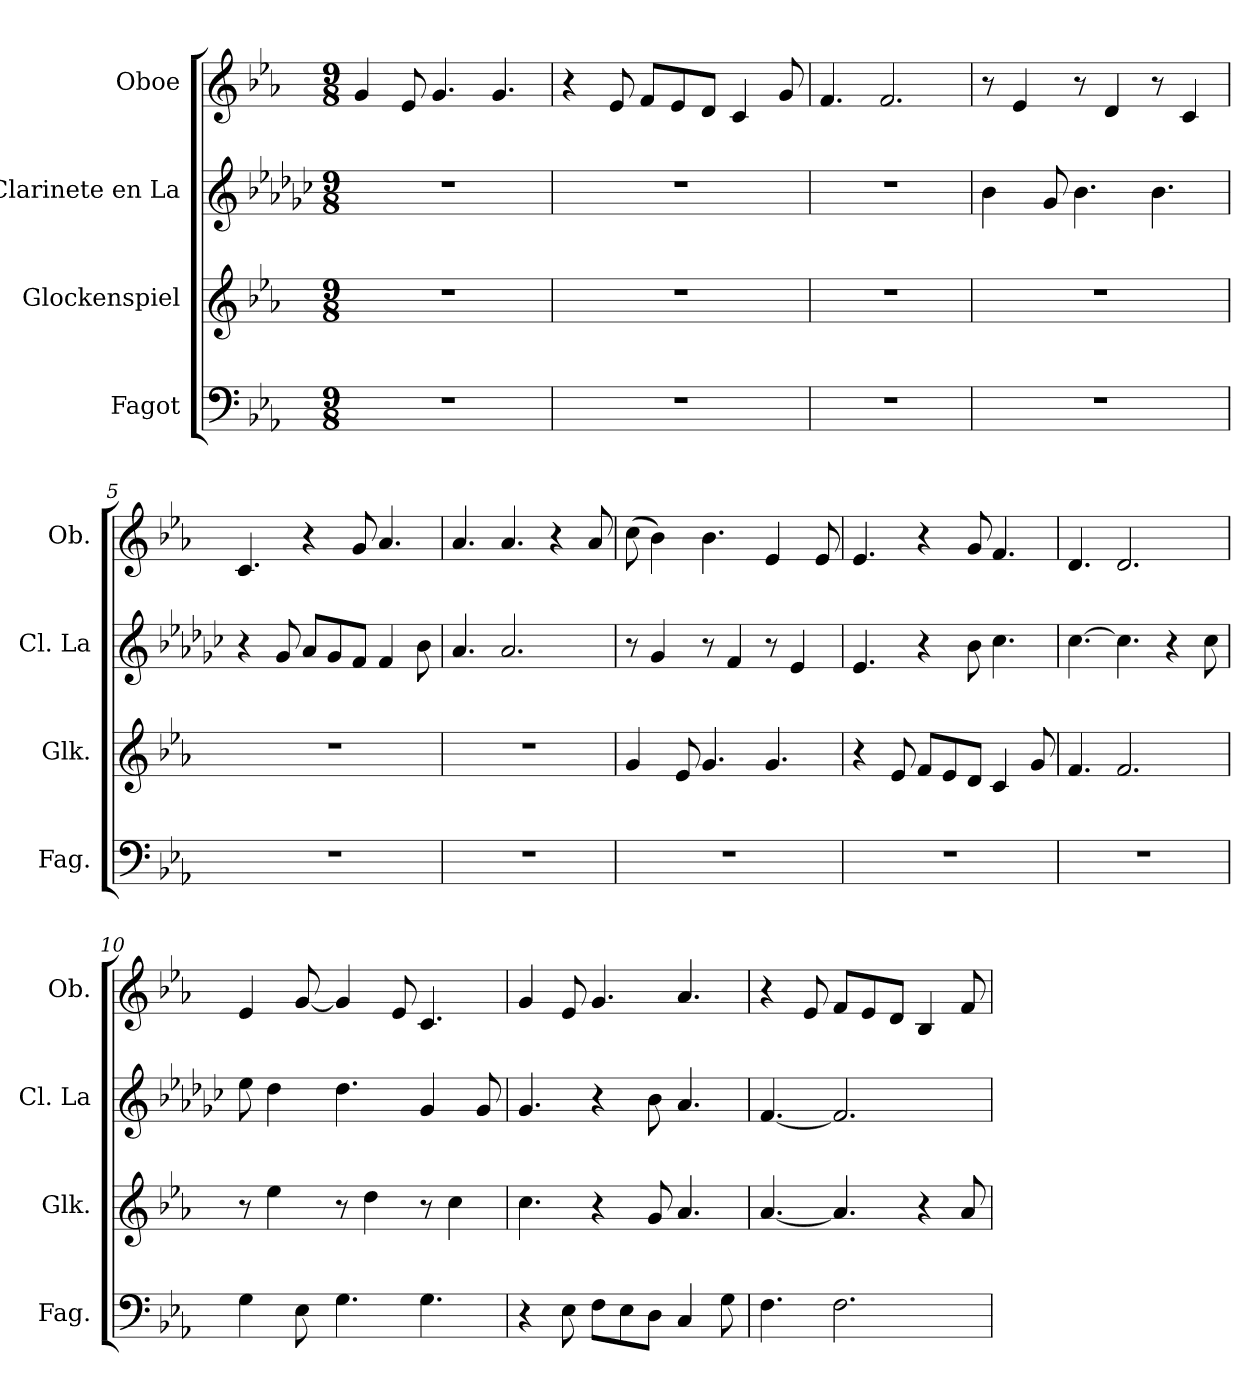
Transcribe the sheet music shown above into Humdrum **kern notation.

**kern	**kern	**kern	**kern
*part4	*part3	*part2	*part1
*staff4	*staff3	*staff2	*staff1
*I"Fagot	*I"Glockenspiel	*I"Clarinete en La	*I"Oboe
*I'Fag.	*I'Glk.	*I'Cl. La	*I'Ob.
*clefF4	*clefG2	*clefG2	*clefG2
*	*ITrd-14c-24	*ITrd2c3	*
*k[b-e-a-]	*k[b-e-a-]	*k[b-e-a-]	*k[b-e-a-]
*M9/8	*M9/8	*M9/8	*M9/8
=1	=1	=1	=1
8%9r	8%9r	8%9r	4g/
.	.	.	8e-/
.	.	.	4.g/
.	.	.	4.g/
=2	=2	=2	=2
8%9r	8%9r	8%9r	4r
.	.	.	8e-/
.	.	.	8f/L
.	.	.	8e-/
.	.	.	8d/J
.	.	.	4c/
.	.	.	8g/
=3	=3	=3	=3
8%9r	8%9r	8%9r	4.f/
.	.	.	2.f/
=4	=4	=4	=4
8%9r	8%9r	4g\	8r
.	.	.	4e-/
.	.	8e-/	.
.	.	4.g\	8r
.	.	.	4d/
.	.	4.g\	8r
.	.	.	4c/
=5	=5	=5	=5
8%9r	8%9r	4r	4.c/
.	.	8e-/	.
.	.	8f/L	4r
.	.	8e-/	.
.	.	8d/J	8g/
.	.	4d/	4.a-/
.	.	8g\	.
!!LO:LB:g=z
=6	=6	=6	=6
8%9r	8%9r	4.f/	4.a-/
.	.	2.f/	4.a-/
.	.	.	4r
.	.	.	8a-/
=7	=7	=7	=7
8%9r	4ggg/	8r	(>8cc\
.	.	4e-/	4b-\)
.	8eee-/	.	.
.	4.ggg/	8r	4.b-\
.	.	4d/	.
.	4.ggg/	8r	4e-/
.	.	4c/	.
.	.	.	8e-/
=8	=8	=8	=8
8%9r	4r	4.c/	4.e-/
.	8eee-/	.	.
.	8fff/L	4r	4r
.	8eee-/	.	.
.	8ddd/J	8g\	8g/
.	4ccc/	4.a-\	4.f/
.	8ggg/	.	.
=9	=9	=9	=9
8%9r	4.fff/	[4.a-\	4.d/
.	2.fff/	4.a-\]	2.d/
.	.	4r	.
.	.	8a-\	.
=10	=10	=10	=10
4G\	8r	8cc\	4e-/
.	4eeee-\	4b-\	.
8E-\	.	.	[8g/
4.G\	8r	4.b-\	4g/]
.	4dddd\	.	.
.	.	.	8e-/
4.G\	8r	4e-/	4.c/
.	4cccc\	.	.
.	.	8e-/	.
!!LO:LB:g=z
=11	=11	=11	=11
4r	4.cccc\	4.e-/	4g/
8E-\	.	.	8e-/
8F\L	4r	4r	4.g/
8E-\	.	.	.
8D\J	8ggg/	8g\	.
4C/	4.aaa-/	4.f/	4.a-/
8G\	.	.	.
=12	=12	=12	=12
4.F\	[4.aaa-/	[4.d/	4r
.	.	.	8e-/
2.F\	4.aaa-/]	2.d/]	8f/L
.	.	.	8e-/
.	.	.	8d/J
.	4r	.	4B-/
.	8aaa-/	.	8f/
=	=	=	=
*-	*-	*-	*-
